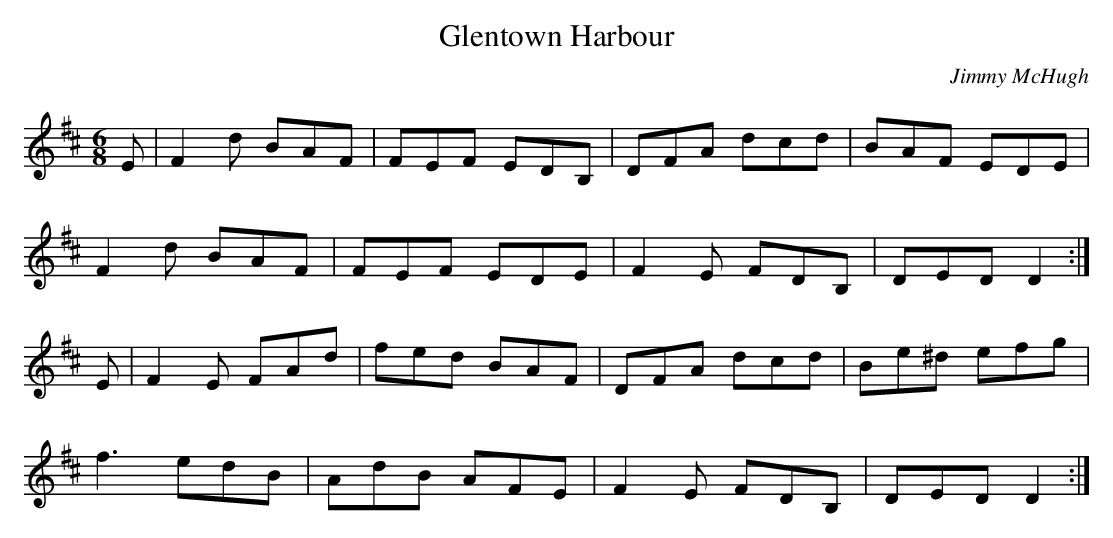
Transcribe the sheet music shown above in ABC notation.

X:1
T:Glentown Harbour
C:Jimmy McHugh
M:6/8
L:1/8
K:D
E | F2d BAF | FEF EDB, | DFA dcd  | BAF  EDE |
    F2d BAF | FEF EDE  | F2E FDB, | DED  D2 :|
E | F2E FAd | fed BAF  | DFA dcd  | Be^d efg |
    f3  edB | AdB AFE  | F2E FDB, | DED  D2 :|
